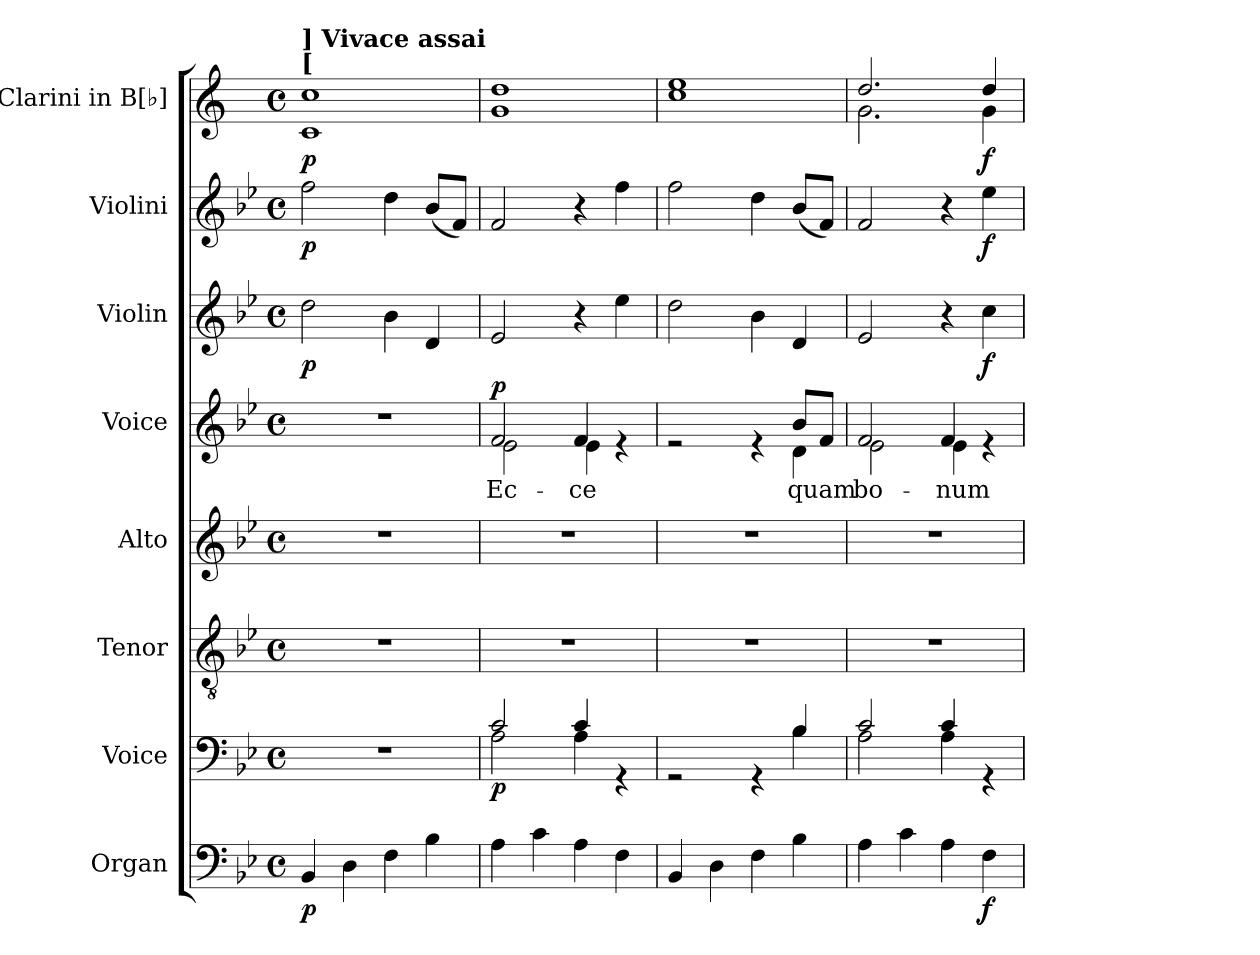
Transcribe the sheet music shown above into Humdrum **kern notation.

**kern	**dynam	**kern	**dynam	**kern	**kern	**kern	**text	**dynam	**kern	**dynam	**kern	**dynam	**kern	**dynam
*part8	*part8	*part7	*part7	*part6	*part5	*part4	*part4	*part4	*part3	*part3	*part2	*part2	*part1	*part1
*staff8	*staff8	*staff7	*staff7	*staff6	*staff5	*staff4	*staff4	*staff4	*staff3	*staff3	*staff2	*staff2	*staff1	*staff1
*I"Organ	*	*I"Voice	*	*I"Tenor	*I"Alto	*I"Voice	*	*	*I"Violin	*	*I"Violini	*	*I"Clarini in B[♭]	*
*	*	*	*	*	*	*	*	*	*I'Vln	*	*I'Vln	*	*	*
*clefF4	*	*clefF4	*	*clefGv2	*clefG2	*clefG2	*	*	*clefG2	*	*clefG2	*	*clefG2	*
*	*	*	*	*	*	*	*	*	*	*	*	*	*ITrd1c2	*
*k[b-e-]	*	*k[b-e-]	*	*k[b-e-]	*k[b-e-]	*k[b-e-]	*	*	*k[b-e-]	*	*k[b-e-]	*	*k[b-e-]	*
*M4/4	*	*M4/4	*	*M4/4	*M4/4	*M4/4	*	*	*M4/4	*	*M4/4	*	*M4/4	*
*met(c)	*	*met(c)	*	*met(c)	*met(c)	*met(c)	*	*	*met(c)	*	*met(c)	*	*met(c)	*
*MM120	*	*MM120	*	*MM120	*MM120	*MM120	*	*	*MM120	*	*MM120	*	*MM120	*
=1	=1	=1	=1	=1	=1	=1	=1	=1	=1	=1	=1	=1	=1	=1
*	*	*	*	*	*	*	*	*	*	*	*	*	*^	*
!	!	!	!	!	!	!	!	!	!	!	!	!	!LO:TX:a:B:t=[	!	!
!	!	!	!	!	!	!	!	!	!	!	!	!	!LO:TX:a:B:t=] Vivace assai	!	!
!	!LO:DY:b	!	!	!	!	!	!	!	!	!LO:DY:b	!	!LO:DY:b	!	!	!LO:DY:b
4BB-/	p	1r	.	1r	1r	1r	.	.	2dd\	p	2ff\	p	1b-	1B-	p
4D\	.	.	.	.	.	.	.	.	.	.	.	.	.	.	.
4F\	.	.	.	.	.	.	.	.	4b-\	.	4dd\	.	.	.	.
4B-\	.	.	.	.	.	.	.	.	4d/	.	(8b-/L	.	.	.	.
.	.	.	.	.	.	.	.	.	.	.	8f/J)	.	.	.	.
=2	=2	=2	=2	=2	=2	=2	=2	=2	=2	=2	=2	=2	=2	=2	=2
*	*	*^	*	*	*	*	*	*	*	*	*	*	*	*	*
!	!	!	!	!LO:DY:b	!	!	!	!LO:LY:b	!LO:DY:b	!	!	!	!	!	!	!
*	*	*	*	*	*	*	*^	*	*	*	*	*	*	*	*	*
4A\	.	2c/	2A\	p	1r	1r	2f/	2e-\	Ec-	p	2e-/	.	2f/	.	1cc	1f	.
4c\	.	.	.	.	.	.	.	.	.	.	.	.	.	.	.	.	.
!	!	!	!	!	!	!	!	!	!LO:LY:b	!	!	!	!	!	!	!	!
4A\	.	4c/	4A\	.	.	.	4f/	4e-\	-ce	.	4r	.	4r	.	.	.	.
4F\	.	4rGG	4ryy	.	.	.	4re	4ryy	.	.	4ee-\	.	4ff\	.	.	.	.
=3	=3	=3	=3	=3	=3	=3	=3	=3	=3	=3	=3	=3	=3	=3	=3	=3	=3
4BB-/	.	2rGG	2.ryy	.	1r	1r	2re	2.ryy	.	.	2dd\	.	2ff\	.	1dd	1b-	.
4D\	.	.	.	.	.	.	.	.	.	.	.	.	.	.	.	.	.
4F\	.	4rGG	.	.	.	.	4re	.	.	.	4b-\	.	4dd\	.	.	.	.
!	!	!	!	!	!	!	!	!	!LO:LY:b	!	!	!	!	!	!	!	!
4B-\	.	4B-/	4B-\	.	.	.	8b-/L	4d\	quam	.	4d/	.	(8b-/L	.	.	.	.
.	.	.	.	.	.	.	8f/J	.	.	.	.	.	8f/J)	.	.	.	.
=4	=4	=4	=4	=4	=4	=4	=4	=4	=4	=4	=4	=4	=4	=4	=4	=4	=4
!	!	!	!	!	!	!	!	!	!LO:LY:b	!	!	!	!	!	!	!	!
4A\	.	2c/	2A\	.	1r	1r	2f/	2e-\	bo-	.	2e-/	.	2f/	.	2.cc/	2.f\	.
4c\	.	.	.	.	.	.	.	.	.	.	.	.	.	.	.	.	.
!	!	!	!	!	!	!	!	!	!LO:LY:b	!	!	!	!	!	!	!	!
4A\	.	4c/	4A\	.	.	.	4f/	4e-\	-num	.	4r	.	4r	.	.	.	.
!	!LO:DY:b	!	!	!	!	!	!	!	!	!	!	!LO:DY:b	!	!LO:DY:b	!	!	!LO:DY:b
4F\	f	4rGG	4ryy	.	.	.	4re	4ryy	.	.	4cc\	f	4ee-\	f	4cc/	4f\	f
*	*	*v	*v	*	*	*	*v	*v	*	*	*	*	*	*	*v	*v	*
=	=	=	=	=	=	=	=	=	=	=	=	=	=	=
*-	*-	*-	*-	*-	*-	*-	*-	*-	*-	*-	*-	*-	*-	*-
